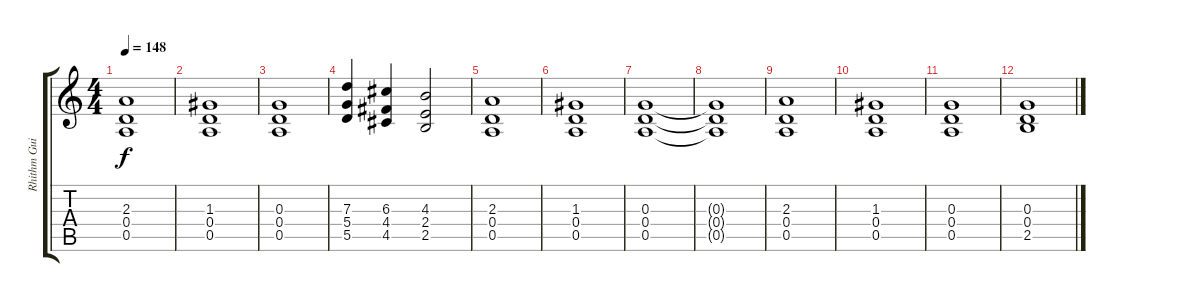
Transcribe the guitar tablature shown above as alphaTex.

\track ("Rhithm Guitar" "Rhithm Gui") {instrument acousticguitarnylon}
\staff {score tabs}
\tuning (E4 B3 G3 D3 A2 E2) {hide}
\ts (4 4)
\tempo 148
\clef g2
\ks c
(2.3 0.4 0.5).1{dy f instrument distortionguitar} |
(1.3 0.4 0.5).1 |
(0.3 0.4 0.5).1 |
(7.3 5.4 5.5).4 (6.3 4.4 4.5).4 (4.3 2.4 2.5).2 |
(2.3 0.4 0.5).1{instrument distortionguitar} |
(1.3 0.4 0.5).1 |
(0.3 0.4 0.5).1 |
(0.3{t} 0.4{t} 0.5{t}).1 |
(2.3 0.4 0.5).1{instrument distortionguitar} |
(1.3 0.4 0.5).1 |
(0.3 0.4 0.5).1 |
(0.3 0.4 2.5).1
